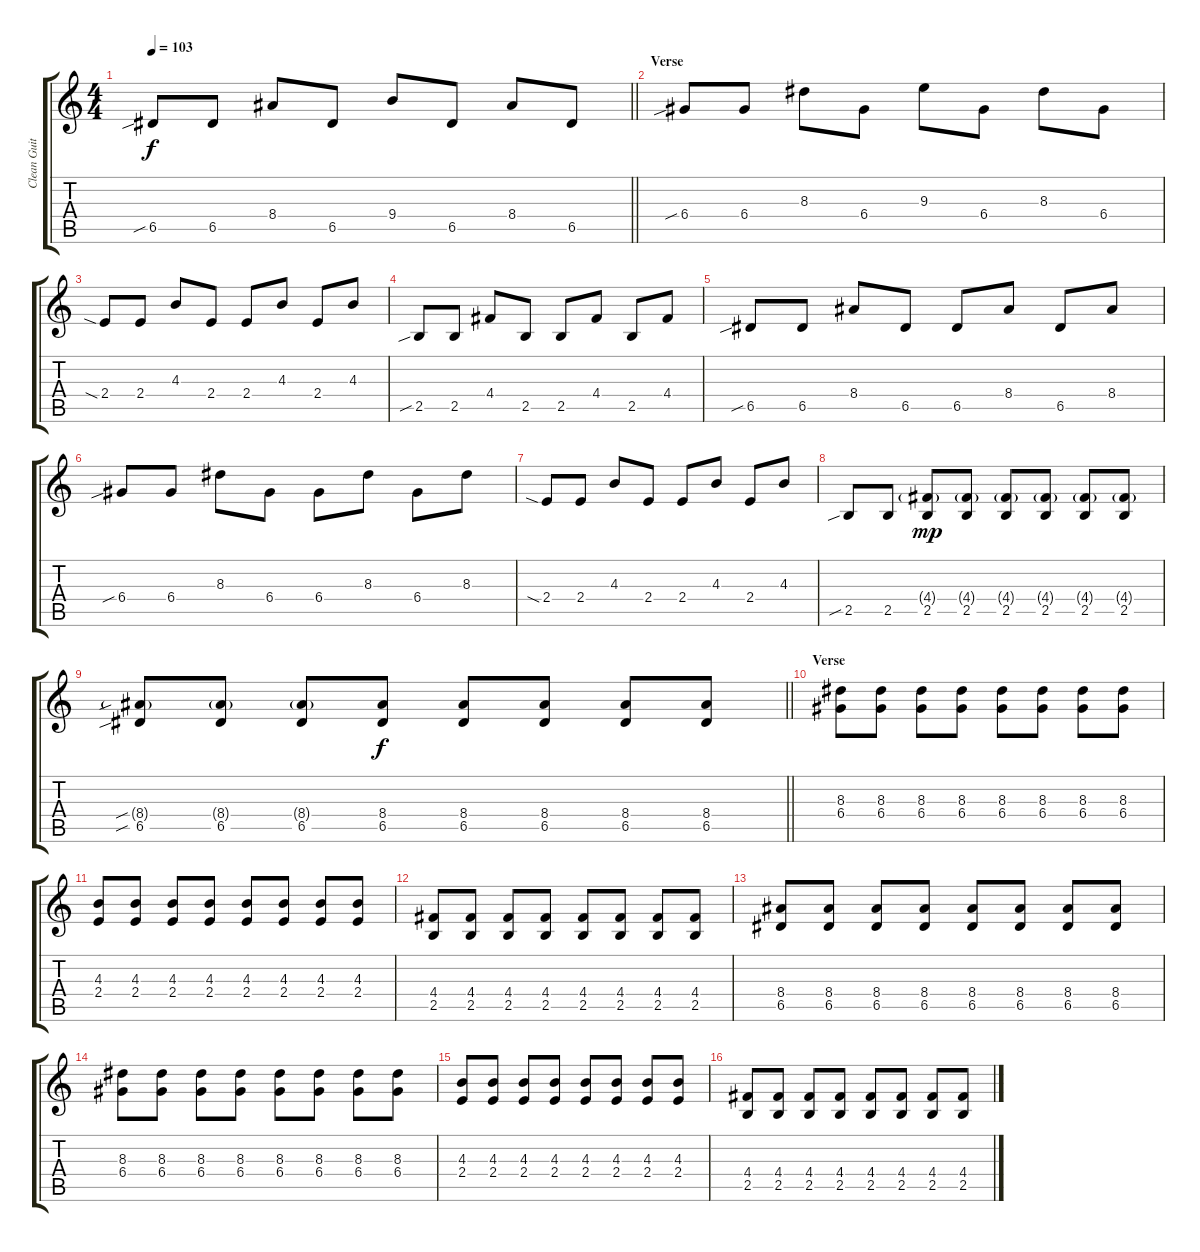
\track ("Clean Guitar" "Clean Guit") {instrument electricguitarjazz}
\staff {score tabs}
\tuning (E4 B3 G3 D3 A2 E2) {hide}
\ts (4 4)
\tempo 103
\clef g2
\barLineRight lightlight
\ks c
6.5{sib}.8{dy f} 6.5.8 8.4.8 6.5.8 9.4.8 6.5.8 8.4.8 6.5.8 |
\section ("" "Verse")
6.4{sib}.8 6.4.8 8.3.8 6.4.8 9.3.8 6.4.8 8.3.8 6.4.8 |
2.4{sia}.8 2.4.8 4.3.8 2.4.8 2.4.8 4.3.8 2.4.8 4.3.8 |
2.5{sib}.8 2.5.8 4.4.8 2.5.8 2.5.8 4.4.8 2.5.8 4.4.8 |
6.5{sib}.8 6.5.8 8.4.8 6.5.8 6.5.8 8.4.8 6.5.8 8.4.8 |
6.4{sib}.8 6.4.8 8.3.8 6.4.8 6.4.8 8.3.8 6.4.8 8.3.8 |
2.4{sia}.8 2.4.8 4.3.8 2.4.8 2.4.8 4.3.8 2.4.8 4.3.8 |
2.5{sib}.8 2.5.8 (4.4{g} 2.5).8{dy mp} (4.4{g} 2.5).8 (4.4{g} 2.5).8 (4.4{g} 2.5).8 (4.4{g} 2.5).8 (4.4{g} 2.5).8 |
\barLineRight lightlight
(8.4{sib g} 6.5{sib}).8 (8.4{g} 6.5).8 (8.4{g} 6.5).8 (8.4 6.5).8{dy f} (8.4 6.5).8 (8.4 6.5).8 (8.4 6.5).8 (8.4 6.5).8 |
\section ("" "Verse")
(8.3 6.4).8 (8.3 6.4).8 (8.3 6.4).8 (8.3 6.4).8 (8.3 6.4).8 (8.3 6.4).8 (8.3 6.4).8 (8.3 6.4).8 |
(4.3 2.4).8 (4.3 2.4).8 (4.3 2.4).8 (4.3 2.4).8 (4.3 2.4).8 (4.3 2.4).8 (4.3 2.4).8 (4.3 2.4).8 |
(4.4 2.5).8 (4.4 2.5).8 (4.4 2.5).8 (4.4 2.5).8 (4.4 2.5).8 (4.4 2.5).8 (4.4 2.5).8 (4.4 2.5).8 |
(8.4 6.5).8 (8.4 6.5).8 (8.4 6.5).8 (8.4 6.5).8 (8.4 6.5).8 (8.4 6.5).8 (8.4 6.5).8 (8.4 6.5).8 |
(8.3 6.4).8 (8.3 6.4).8 (8.3 6.4).8 (8.3 6.4).8 (8.3 6.4).8 (8.3 6.4).8 (8.3 6.4).8 (8.3 6.4).8 |
(4.3 2.4).8 (4.3 2.4).8 (4.3 2.4).8 (4.3 2.4).8 (4.3 2.4).8 (4.3 2.4).8 (4.3 2.4).8 (4.3 2.4).8 |
(4.4 2.5).8 (4.4 2.5).8 (4.4 2.5).8 (4.4 2.5).8 (4.4 2.5).8 (4.4 2.5).8 (4.4 2.5).8 (4.4 2.5).8
